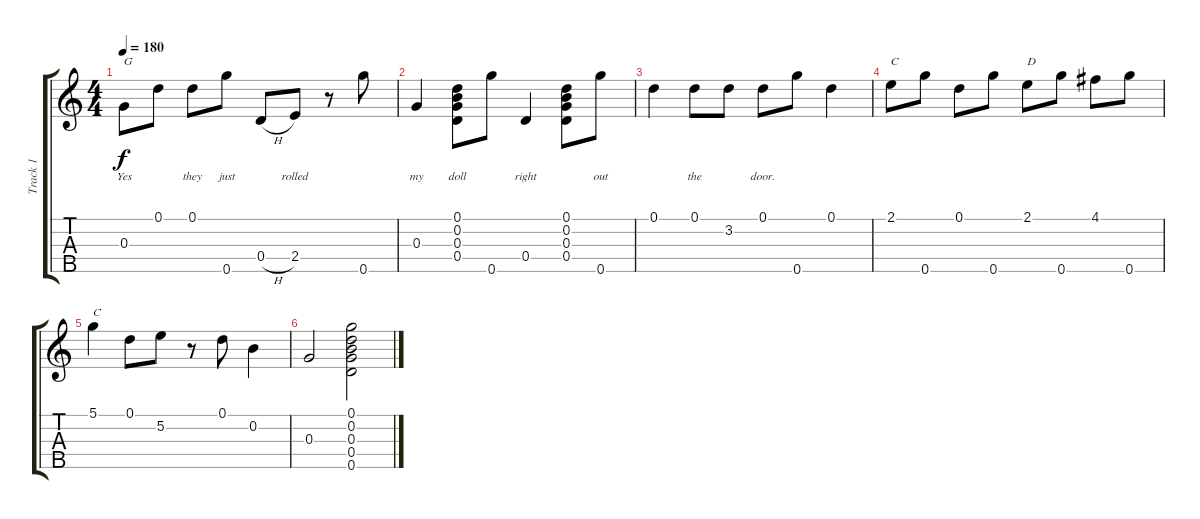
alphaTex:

\track ("Track 1" "Track 1") {instrument banjo}
\staff {score tabs}
\tuning (D4 B3 G3 D3 G4) {hide}
\displaytranspose 12
\ts (4 4)
\tempo 180
\clef g2
\ks c
0.3.8{txt "G" lyrics (0 "Yes") lyrics (1 "") lyrics (2 "") lyrics (3 "") lyrics (4 "") dy f} 0.1.8{lyrics (0 "") lyrics (1 "") lyrics (2 "") lyrics (3 "") lyrics (4 "")} 0.1.8{lyrics (0 "they") lyrics (1 "") lyrics (2 "") lyrics (3 "") lyrics (4 "")} 0.5.8{lyrics (0 "just") lyrics (1 "") lyrics (2 "") lyrics (3 "") lyrics (4 "")} 0.4{h}.8{lyrics (0 "") lyrics (1 "") lyrics (2 "") lyrics (3 "") lyrics (4 "")} 2.4.8{lyrics (0 "rolled") lyrics (1 "") lyrics (2 "") lyrics (3 "") lyrics (4 "")} r.8 0.5.8{lyrics (0 "") lyrics (1 "") lyrics (2 "") lyrics (3 "") lyrics (4 "")} |
0.3.4{lyrics (0 "my") lyrics (1 "") lyrics (2 "") lyrics (3 "") lyrics (4 "")} (0.1 0.2 0.3 0.4).8{lyrics (0 "doll") lyrics (1 "") lyrics (2 "") lyrics (3 "") lyrics (4 "")} 0.5.8{lyrics (0 "") lyrics (1 "") lyrics (2 "") lyrics (3 "") lyrics (4 "")} 0.4.4{lyrics (0 "right") lyrics (1 "") lyrics (2 "") lyrics (3 "") lyrics (4 "")} (0.1 0.2 0.3 0.4).8{lyrics (0 "") lyrics (1 "") lyrics (2 "") lyrics (3 "") lyrics (4 "")} 0.5.8{lyrics (0 "out") lyrics (1 "") lyrics (2 "") lyrics (3 "") lyrics (4 "")} |
0.1.4{lyrics (0 "") lyrics (1 "") lyrics (2 "") lyrics (3 "") lyrics (4 "")} 0.1.8{lyrics (0 "the") lyrics (1 "") lyrics (2 "") lyrics (3 "") lyrics (4 "")} 3.2.8{lyrics (0 "") lyrics (1 "") lyrics (2 "") lyrics (3 "") lyrics (4 "")} 0.1.8{lyrics (0 "door.") lyrics (1 "") lyrics (2 "") lyrics (3 "") lyrics (4 "")} 0.5.8 0.1.4 |
2.1.8{txt "C"} 0.5.8 0.1.8 0.5.8 2.1.8{txt "D"} 0.5.8 4.1.8 0.5.8 |
5.1.4{txt "C"} 0.1.8 5.2.8 r.8 0.1.8 0.2.4 |
0.3.2 (0.1 0.2 0.3 0.4 0.5).2
